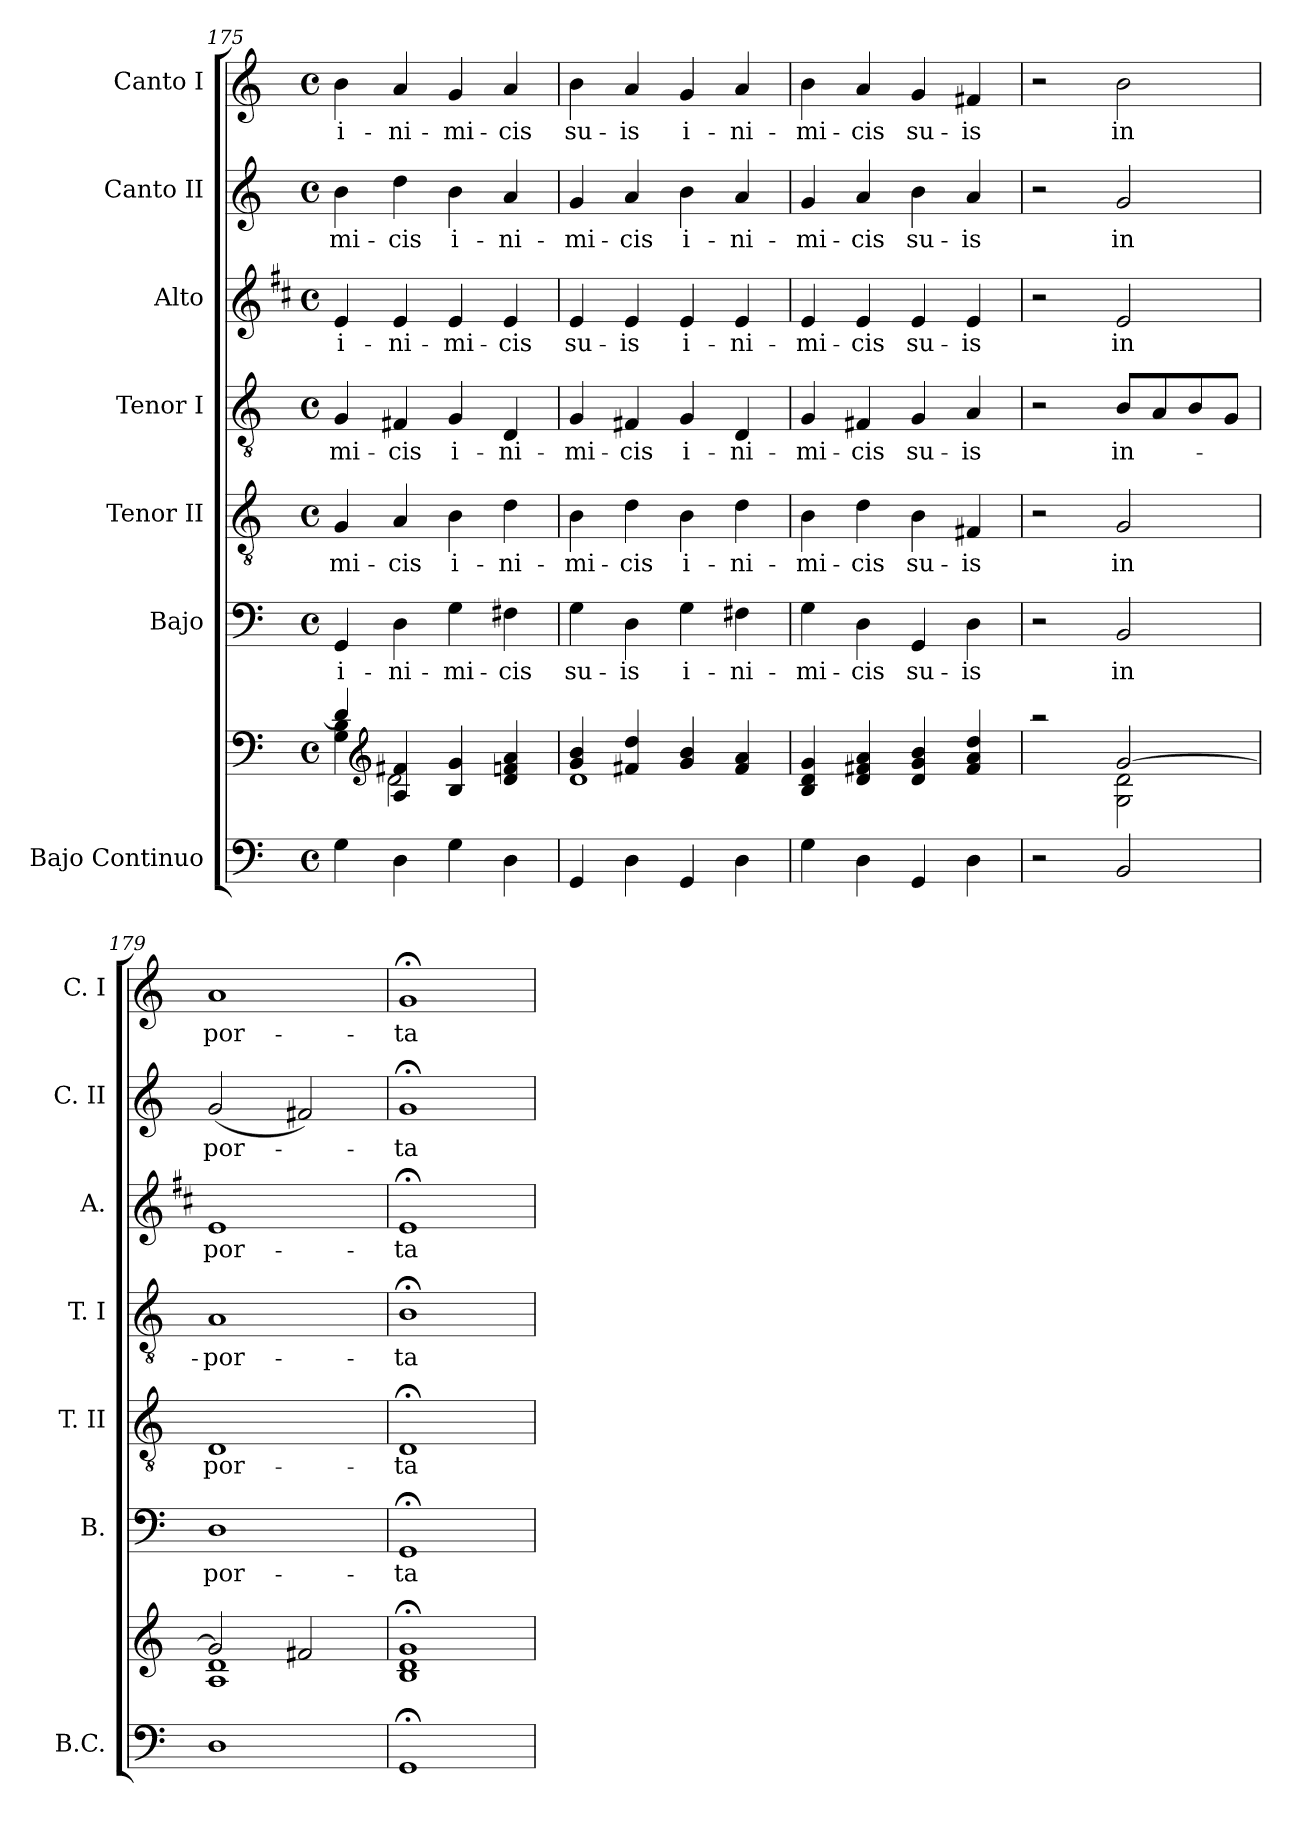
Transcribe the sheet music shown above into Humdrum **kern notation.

**kern	**kern	**kern	**text	**kern	**text	**kern	**text	**kern	**text	**kern	**text	**kern	**text
*part7	*part7	*part6	*part6	*part5	*part5	*part4	*part4	*part3	*part3	*part2	*part2	*part1	*part1
*staff8	*staff7	*staff6	*staff6	*staff5	*staff5	*staff4	*staff4	*staff3	*staff3	*staff2	*staff2	*staff1	*staff1
*I"Bajo Continuo	*	*I"Bajo	*	*I"Tenor II	*	*I"Tenor I	*	*I"Alto	*	*I"Canto II	*	*I"Canto I	*
*I'B.C.	*	*I'B.	*	*I'T. II	*	*I'T. I	*	*I'A.	*	*I'C. II	*	*I'C. I	*
*clefF4	*clefF4	*clefF4	*	*clefGv2	*	*clefGv2	*	*clefG2	*	*clefG2	*	*clefG2	*
*	*	*	*	*ITrd7c12	*	*ITrd7c12	*	*ITrd1c2	*	*	*	*	*
*k[]	*k[]	*k[]	*	*k[]	*	*k[]	*	*k[]	*	*k[]	*	*k[]	*
*M4/4	*M4/4	*M4/4	*	*M4/4	*	*M4/4	*	*M4/4	*	*M4/4	*	*M4/4	*
*met(c)	*met(c)	*met(c)	*	*met(c)	*	*met(c)	*	*met(c)	*	*met(c)	*	*met(c)	*
=175	=175	=175	=175	=175	=175	=175	=175	=175	=175	=175	=175	=175	=175
*	*^	*	*	*	*	*	*	*	*	*	*	*	*
4G\	4d/]	4G\ 4B\	4GG/	i-	4GG/	-mi-	4GG/	-mi-	4d/	i-	4b\	-mi-	4b\	i-
*	*clefG2	*	*	*	*	*	*	*	*	*	*	*	*	*
4D\	4A/ 4f#X/	2d\	4D\	-ni-	4AA/	-cis	4FF#X/	-cis	4d/	-ni-	4dd\	-cis	4a/	-ni-
4G\	4B/ 4g/	.	4G\	-mi-	4BB\	i-	4GG/	i-	4d/	-mi-	4b\	i-	4g/	-mi-
4D\	4d/ 4fn/ 4a/	4ryy	4F#X\	-cis	4D\	-ni-	4DD/	-ni-	4d/	-cis	4a/	-ni-	4a/	-cis
=176	=176	=176	=176	=176	=176	=176	=176	=176	=176	=176	=176	=176	=176	=176
4GG/	4g/ 4b/	1d	4G\	su-	4BB\	-mi-	4GG/	-mi-	4d/	su-	4g/	-mi-	4b\	su-
4D\	4f#X/ 4dd/	.	4D\	-is	4D\	-cis	4FF#X/	-cis	4d/	-is	4a/	-cis	4a/	-is
4GG/	4g/ 4b/	.	4G\	i-	4BB\	i-	4GG/	i-	4d/	i-	4b\	i-	4g/	i-
4D\	4f#/ 4a/	.	4F#X\	-ni-	4D\	-ni-	4DD/	-ni-	4d/	-ni-	4a/	-ni-	4a/	-ni-
*	*v	*v	*	*	*	*	*	*	*	*	*	*	*	*
=177	=177	=177	=177	=177	=177	=177	=177	=177	=177	=177	=177	=177	=177
4G\	4B/ 4d/ 4g/	4G\	-mi-	4BB\	-mi-	4GG/	-mi-	4d/	-mi-	4g/	-mi-	4b\	-mi-
4D\	4d/ 4f#X/ 4a/	4D\	-cis	4D\	-cis	4FF#X/	-cis	4d/	-cis	4a/	-cis	4a/	-cis
4GG/	4d/ 4g/ 4b/	4GG/	su-	4BB\	su-	4GG/	su-	4d/	su-	4b\	su-	4g/	su-
4D\	4f#/ 4a/ 4dd/	4D\	-is	4FF#X/	-is	4AA/	-is	4d/	-is	4a/	-is	4f#X/	-is
=178	=178	=178	=178	=178	=178	=178	=178	=178	=178	=178	=178	=178	=178
*	*^	*	*	*	*	*	*	*	*	*	*	*	*
2r	2raa	2ryy	2r	.	2r	.	2r	.	2r	.	2r	.	2r	.
2BB/	[2g/	2G\ 2d\	2BB/	in	2GG/	in	8BB/L	in-	2d/	in	2g/	in	2b\	in
.	.	.	.	.	.	.	8AA/	.	.	.	.	.	.	.
.	.	.	.	.	.	.	8BB/	.	.	.	.	.	.	.
.	.	.	.	.	.	.	8GG/J	.	.	.	.	.	.	.
!!LO:PB:g=z
=179	=179	=179	=179	=179	=179	=179	=179	=179	=179	=179	=179	=179	=179	=179
1D	2g/]	1A 1d	1D	por-	1DD	por-	1AA	-por-	1d	por-	(2g/	por-	1a	por-
.	2f#X/	.	.	.	.	.	.	.	.	.	2f#X/)	.	.	.
*	*v	*v	*	*	*	*	*	*	*	*	*	*	*	*
=180	=180	=180	=180	=180	=180	=180	=180	=180	=180	=180	=180	=180	=180
1GG;<	1B;< 1d;< 1g;<	1GG;<	-ta	1DD;<	-ta	1BB;<	-ta	1d;<	-ta	1g;<	-ta	1g;<	-ta
=	=	=	=	=	=	=	=	=	=	=	=	=	=
*-	*-	*-	*-	*-	*-	*-	*-	*-	*-	*-	*-	*-	*-
